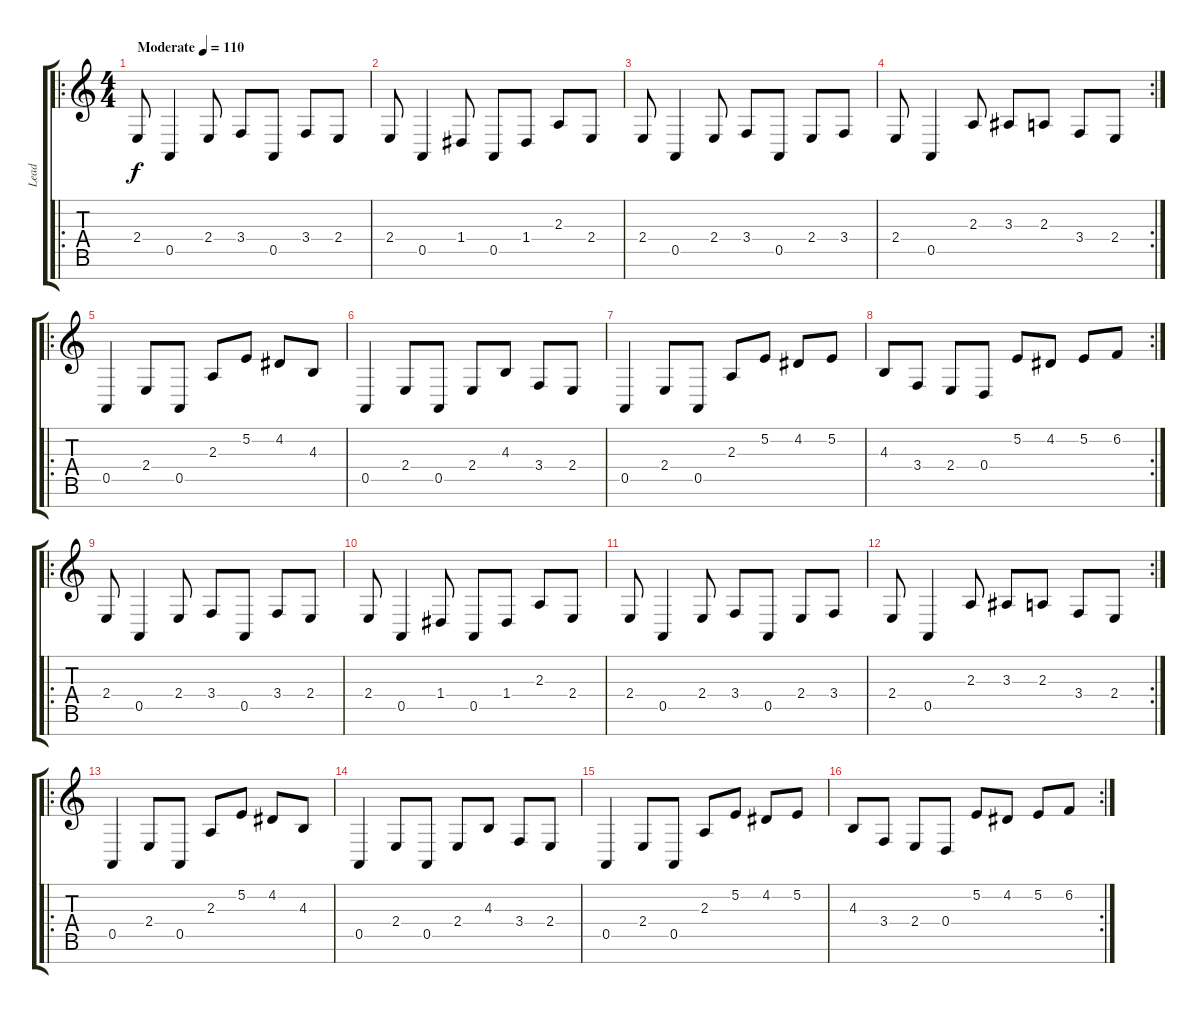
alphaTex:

\track ("Lead" "Lead") {instrument acousticgrandpiano}
\staff {score tabs}
\tuning (E4 B3 G3 D3 A2 E2 B1) {hide}
\ro
\ts (4 4)
\tempo (110 "Moderate")
\clef g2
\ks c
2.4.8{dy f instrument acousticgrandpiano} 0.5.4 2.4.8 3.4.8 0.5.8 3.4.8 2.4.8 |
2.4.8 0.5.4 1.4.8 0.5.8 1.4.8 2.3.8 2.4.8 |
2.4.8 0.5.4 2.4.8 3.4.8 0.5.8 2.4.8 3.4.8 |
\rc 2
2.4.8 0.5.4 2.3.8 3.3.8 2.3.8 3.4.8 2.4.8 |
\ro
0.5.4 2.4.8 0.5.8 2.3.8 5.2.8 4.2.8 4.3.8 |
0.5.4 2.4.8 0.5.8 2.4.8 4.3.8 3.4.8 2.4.8 |
0.5.4 2.4.8 0.5.8 2.3.8 5.2.8 4.2.8 5.2.8 |
\rc 2
4.3.8 3.4.8 2.4.8 0.4.8 5.2.8 4.2.8 5.2.8 6.2.8 |
\ro
2.4.8 0.5.4 2.4.8 3.4.8 0.5.8 3.4.8 2.4.8 |
2.4.8 0.5.4 1.4.8 0.5.8 1.4.8 2.3.8 2.4.8 |
2.4.8 0.5.4 2.4.8 3.4.8 0.5.8 2.4.8 3.4.8 |
\rc 2
2.4.8 0.5.4 2.3.8 3.3.8 2.3.8 3.4.8 2.4.8 |
\ro
0.5.4 2.4.8 0.5.8 2.3.8 5.2.8 4.2.8 4.3.8 |
0.5.4 2.4.8 0.5.8 2.4.8 4.3.8 3.4.8 2.4.8 |
0.5.4 2.4.8 0.5.8 2.3.8 5.2.8 4.2.8 5.2.8 |
\rc 2
4.3.8 3.4.8 2.4.8 0.4.8 5.2.8 4.2.8 5.2.8 6.2.8
